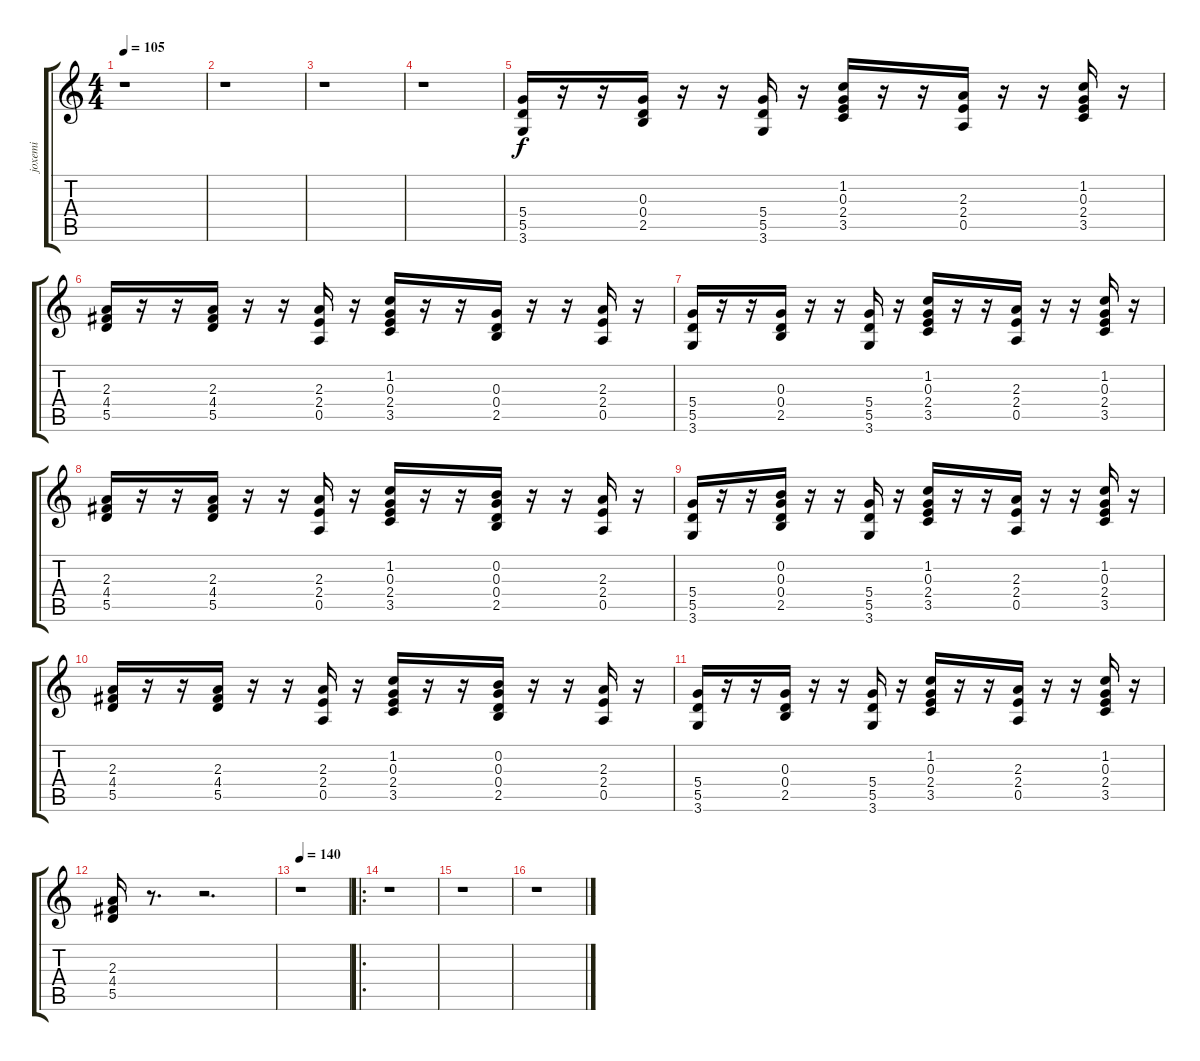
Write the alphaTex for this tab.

\track ("joxemi" "joxemi") {instrument overdrivenguitar}
\staff {score tabs}
\tuning (E4 B3 G3 D3 A2 E2) {hide}
\ts (4 4)
\tempo 105
\clef g2
\ks c
r.1{dy f} |
r.1 |
r.1 |
r.1 |
(5.4 5.5 3.6).16 r.16 r.16 (0.3 0.4 2.5).16 r.16 r.16 (5.4 5.5 3.6).16 r.16 (1.2 0.3 2.4 3.5).16 r.16 r.16 (2.3 2.4 0.5).16 r.16 r.16 (1.2 0.3 2.4 3.5).16 r.16 |
(2.3 4.4 5.5).16 r.16 r.16 (2.3 4.4 5.5).16 r.16 r.16 (2.3 2.4 0.5).16 r.16 (1.2 0.3 2.4 3.5).16 r.16 r.16 (0.3 0.4 2.5).16 r.16 r.16 (2.3 2.4 0.5).16 r.16 |
(5.4 5.5 3.6).16 r.16 r.16 (0.3 0.4 2.5).16 r.16 r.16 (5.4 5.5 3.6).16 r.16 (1.2 0.3 2.4 3.5).16 r.16 r.16 (2.3 2.4 0.5).16 r.16 r.16 (1.2 0.3 2.4 3.5).16 r.16 |
(2.3 4.4 5.5).16 r.16 r.16 (2.3 4.4 5.5).16 r.16 r.16 (2.3 2.4 0.5).16 r.16 (1.2 0.3 2.4 3.5).16 r.16 r.16 (0.2 0.3 0.4 2.5).16 r.16 r.16 (2.3 2.4 0.5).16 r.16 |
(5.4 5.5 3.6).16 r.16 r.16 (0.2 0.3 0.4 2.5).16 r.16 r.16 (5.4 5.5 3.6).16 r.16 (1.2 0.3 2.4 3.5).16 r.16 r.16 (2.3 2.4 0.5).16 r.16 r.16 (1.2 0.3 2.4 3.5).16 r.16 |
(2.3 4.4 5.5).16 r.16 r.16 (2.3 4.4 5.5).16 r.16 r.16 (2.3 2.4 0.5).16 r.16 (1.2 0.3 2.4 3.5).16 r.16 r.16 (0.2 0.3 0.4 2.5).16 r.16 r.16 (2.3 2.4 0.5).16 r.16 |
(5.4 5.5 3.6).16 r.16 r.16 (0.3 0.4 2.5).16 r.16 r.16 (5.4 5.5 3.6).16 r.16 (1.2 0.3 2.4 3.5).16 r.16 r.16 (2.3 2.4 0.5).16 r.16 r.16 (1.2 0.3 2.4 3.5).16 r.16 |
(2.3 4.4 5.5).16 r.8{d} r.2{d} |
\tempo 140
r.1 |
\ro
r.1 |
r.1 |
r.1
